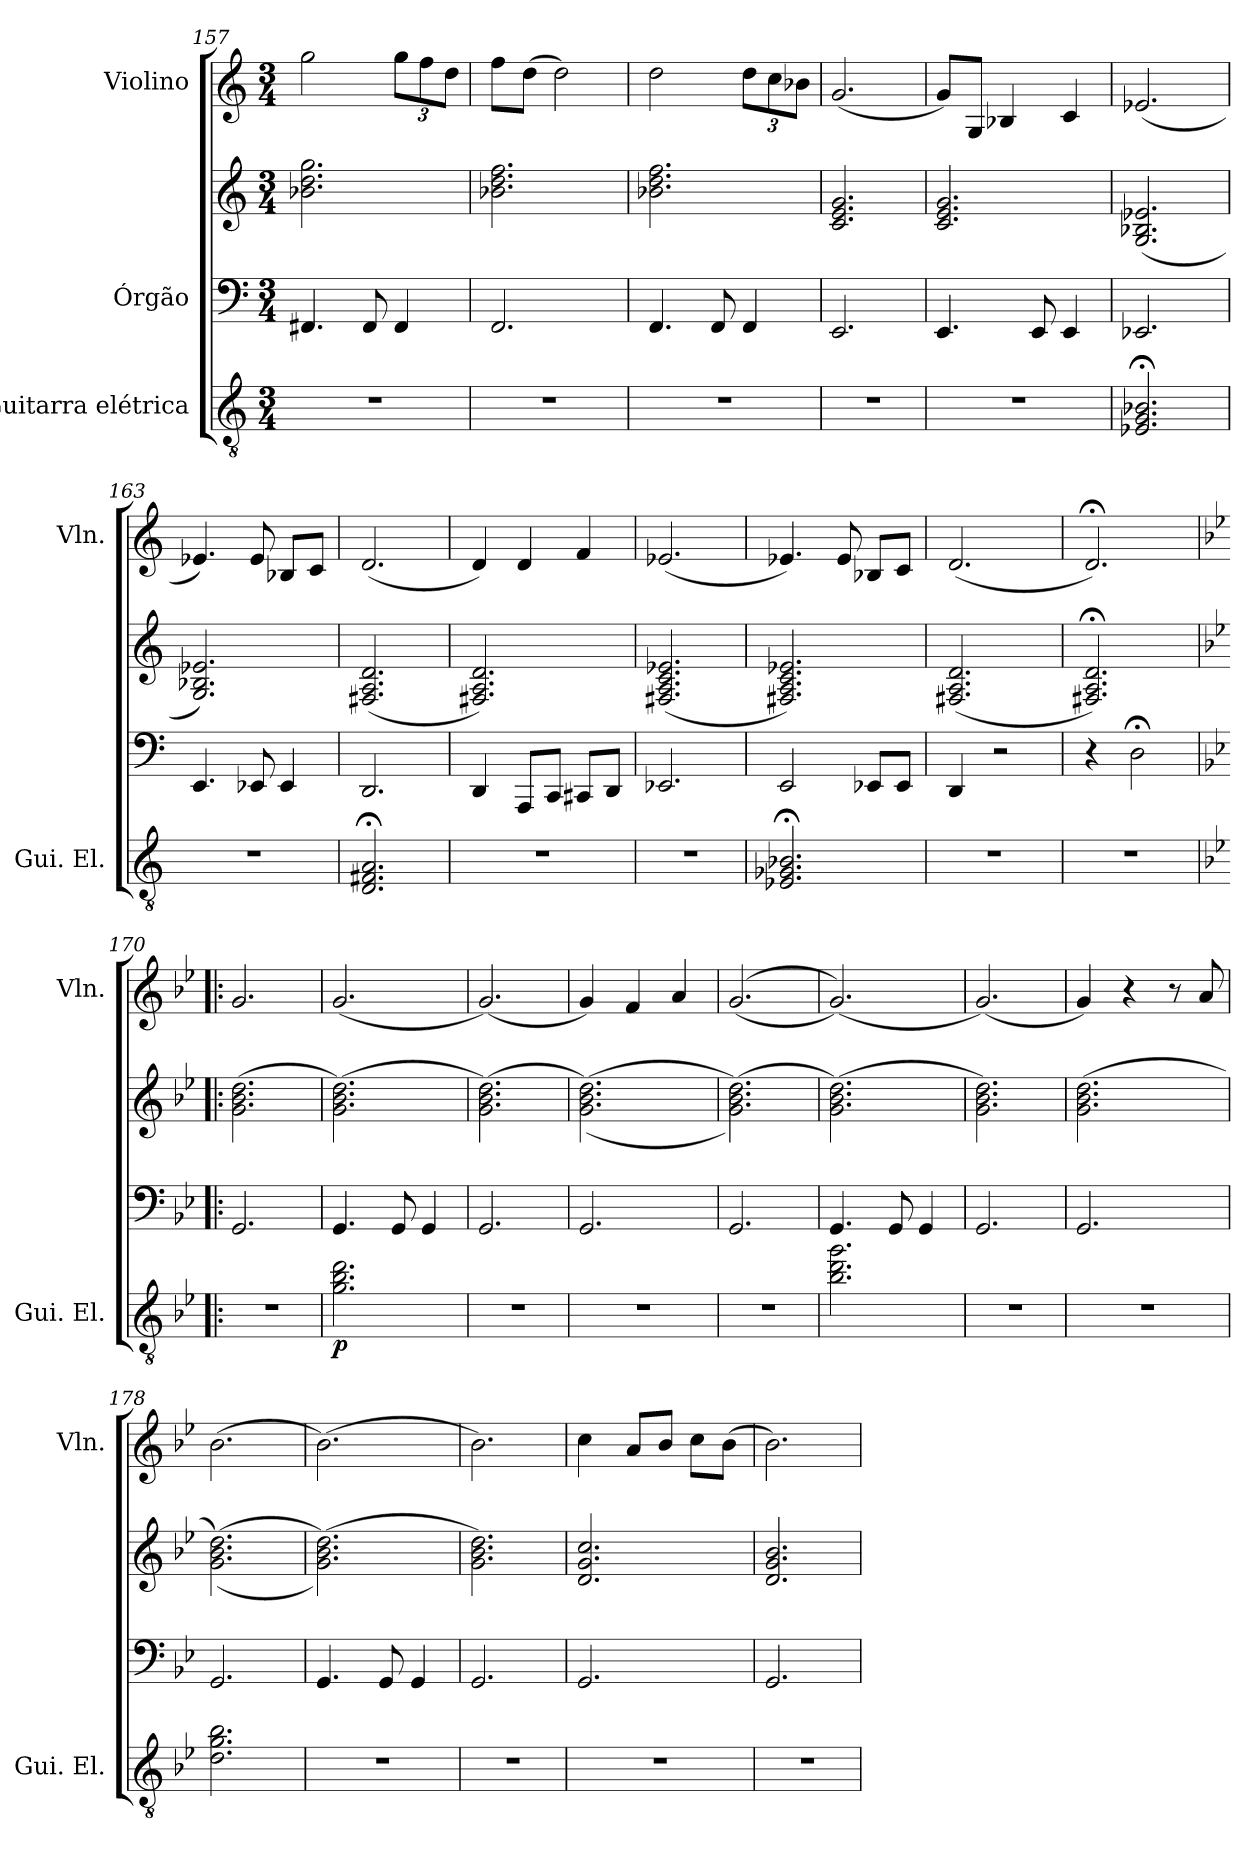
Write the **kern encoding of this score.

**kern	**dynam	**kern	**kern	**kern
*part3	*part3	*part2	*part2	*part1
*staff4	*staff4	*staff3	*staff2	*staff1
*I"Guitarra elétrica	*	*I"Órgão	*	*I"Violino
*I'Gui. El.	*	*	*	*I'Vln.
*clefGv2	*	*clefF4	*clefG2	*clefG2
*k[]	*	*k[]	*k[]	*k[]
*M3/4	*	*M3/4	*M3/4	*M3/4
=157	=157	=157	=157	=157
2.r	.	4.FF#X/	2.b-X\ 2.dd\ 2.gg\	2gg\
.	.	8FF#/	.	.
*	*	*	*	*Xbrackettup
.	.	4FF#/	.	12gg\L
.	.	.	.	12ff\
.	.	.	.	12dd\J
=158	=158	=158	=158	=158
2.r	.	2.FF/	2.b-X\ 2.dd\ 2.ff\	8ff\L
.	.	.	.	(8dd\J
.	.	.	.	2dd\)
=159	=159	=159	=159	=159
2.r	.	4.FF/	2.b-X\ 2.dd\ 2.ff\	2dd\
.	.	8FF/	.	.
.	.	4FF/	.	12dd\L
.	.	.	.	12cc\
.	.	.	.	12b-X\J
=160	=160	=160	=160	=160
2.r	.	2.EE/	2.c/ 2.e/ 2.g/	(2.g/
=161	=161	=161	=161	=161
2.r	.	4.EE/	2.c/ 2.e/ 2.g/	8g/L)
.	.	.	.	8G/J
.	.	.	.	4B-X/
.	.	8EE/	.	.
.	.	4EE/	.	4c/
=162	=162	=162	=162	=162
2.E-X/;< 2.G/;< 2.B-X/;<	.	2.EE-X/	(2.G/ 2.B-X/ 2.e-X/	(2.e-X/
=163	=163	=163	=163	=163
2.r	.	4.EE/	2.G/ 2.B-X/ 2.e-X/)	4.e-X/)
.	.	8EE-X/	.	8e-/
.	.	4EE-/	.	8B-X/L
.	.	.	.	8c/J
=164	=164	=164	=164	=164
2.D/;< 2.F#X/;< 2.A/;<	.	2.DD/	(2.F#X/ 2.A/ 2.d/	(2.d/
!!LO:LB:g=z
=165	=165	=165	=165	=165
2.r	.	4DD/	2.F#X/ 2.A/ 2.d/)	4d/)
.	.	8AAA/L	.	4d/
.	.	8CC/J	.	.
.	.	8CC#X/L	.	4f/
.	.	8DD/J	.	.
=166	=166	=166	=166	=166
2.r	.	2.EE-X/	(2.F#X/ 2.A/ 2.c/ 2.e-X/	(2.e-X/
=167	=167	=167	=167	=167
2.E-X/;< 2.G-X/;< 2.B-X/;<	.	2EE/	2.F#X/ 2.A/ 2.c/ 2.e-X/)	4.e-X/)
.	.	.	.	8e-/
.	.	8EE-X/L	.	8B-X/L
.	.	8EE-/J	.	8c/J
=168	=168	=168	=168	=168
2.r	.	4DD/	(2.F#X/ 2.A/ 2.d/	(2.d/
.	.	2r	.	.
=169	=169	=169	=169	=169
2.r	.	4r	2.F#X/;< 2.A/;< 2.d/;<)	2.d;</)
.	.	2D;<\	.	.
=170!|:	=170!|:	=170!|:	=170!|:	=170!|:
*k[b-e-]	*	*k[b-e-]	*k[b-e-]	*k[b-e-]
2.r	.	2.GG/	(2.g\ 2.b-\ 2.dd\	2.g/
!!LO:LB:g=z
=171	=171	=171	=171	=171
!	!LO:DY:b	!	!	!
2.g\ 2.b-\ 2.dd\	p	4.GG/	(2.g\ 2.b-\ 2.dd\)	(2.g/
.	.	8GG/	.	.
.	.	4GG/	.	.
=172	=172	=172	=172	=172
2.r	.	2.GG/	(2.g\ 2.b-\ 2.dd\)	(2.g/)
=173	=173	=173	=173	=173
2.r	.	2.GG/	((2.g\ 2.b-\ 2.dd\)	4g/)
.	.	.	.	4f/
.	.	.	.	4a/
=174	=174	=174	=174	=174
2.r	.	2.GG/	(2.g\ 2.b-\ 2.dd\))	((2.g/
=175	=175	=175	=175	=175
2.b-\ 2.dd\ 2.gg\	.	4.GG/	(2.g\ 2.b-\ 2.dd\)	(2.g/))
.	.	8GG/	.	.
.	.	4GG/	.	.
=176	=176	=176	=176	=176
2.r	.	2.GG/	2.g\ 2.b-\ 2.dd\)	(2.g/)
=177	=177	=177	=177	=177
2.r	.	2.GG/	(2.g\ 2.b-\ 2.dd\	4g/)
.	.	.	.	4r
.	.	.	.	8r
.	.	.	.	8a/
=178	=178	=178	=178	=178
2.d\ 2.g\ 2.b-\	.	2.GG/	((2.g\ 2.b-\ 2.dd\)	(2.b-\
=179	=179	=179	=179	=179
2.r	.	4.GG/	(2.g\ 2.b-\ 2.dd\))	(2.b-\)
.	.	8GG/	.	.
.	.	4GG/	.	.
=180	=180	=180	=180	=180
2.r	.	2.GG/	2.g\ 2.b-\ 2.dd\)	2.b-\)
=181	=181	=181	=181	=181
2.r	.	2.GG/	2.d/ 2.g/ 2.cc/	4cc\
.	.	.	.	8a/L
.	.	.	.	8b-/J
.	.	.	.	8cc\L
.	.	.	.	(8b-\J
=182	=182	=182	=182	=182
2.r	.	2.GG/	2.d/ 2.g/ 2.b-/	2.b-\)
=	=	=	=	=
*-	*-	*-	*-	*-
